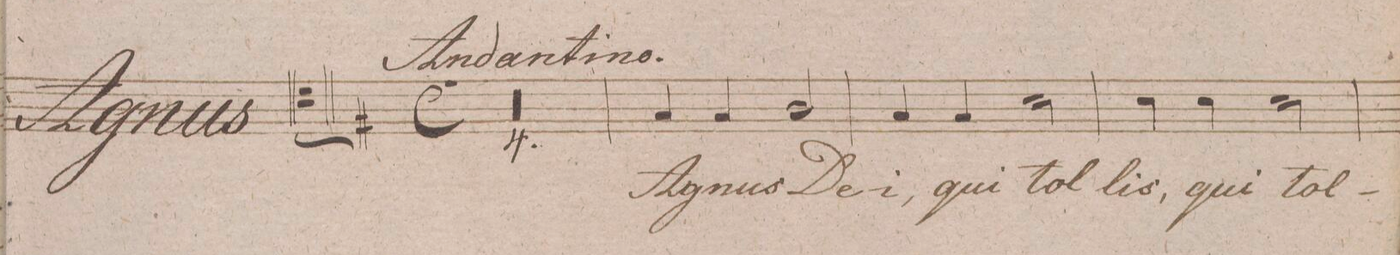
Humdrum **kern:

**kern	**text
*I"Tenore	*
*clefC4	*
*k[f#]	*
*met(c)	*
*M4/4	*
00r	.
=2	=2
=3	=3
=4	=4
=5	=5
*2\right	*
4G	A-
4G	-gnus
2A/	De-
=6	=6
4G	-i,
4G	qui
2B	tol-
=7	=7
4B	-lis,
4B	qui
2B	tol-
=8	=8
*-	*-
